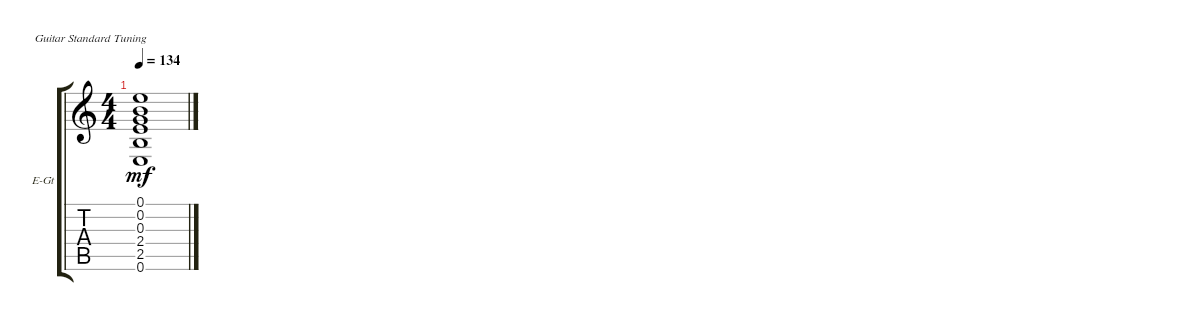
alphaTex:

\defaultSystemsLayout 4
\bracketExtendMode groupsimilarinstruments
\firstSystemTrackNameOrientation horizontal
\otherSystemsTrackNameOrientation horizontal
\track ("Electric Guitar" "E-Gt") {instrument electricguitarclean}
\staff {score tabs}
\tuning (E4 B3 G3 D3 A2 E2)
\ts (4 4)
\tempo 134
\clef g2
\ks c
(0.6{t} 2.5{t} 2.4{t} 0.3{t} 0.2{t} 0.1{t}).1{dy mf}
